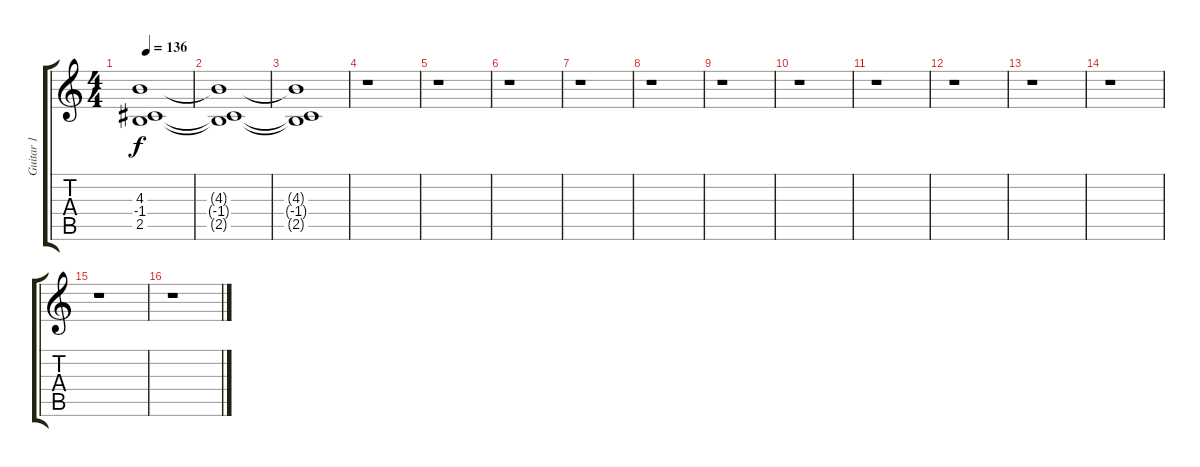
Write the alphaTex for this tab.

\track ("Guitar 1" "Guitar 1") {instrument distortionguitar}
\staff {score tabs}
\tuning (E4 B3 G3 D3 A2 E2) {hide}
\ts (4 4)
\tempo 136
\clef g2
\ks c
(4.3{t} -1.4{t} 2.5{t}).1{dy f} |
(4.3{t} -1.4{t} 2.5{t}).1 |
(4.3{t} -1.4{t} 2.5{t}).1 |
r.1 |
r.1 |
r.1 |
r.1 |
r.1 |
r.1 |
r.1 |
r.1 |
r.1 |
r.1 |
r.1 |
r.1 |
r.1
